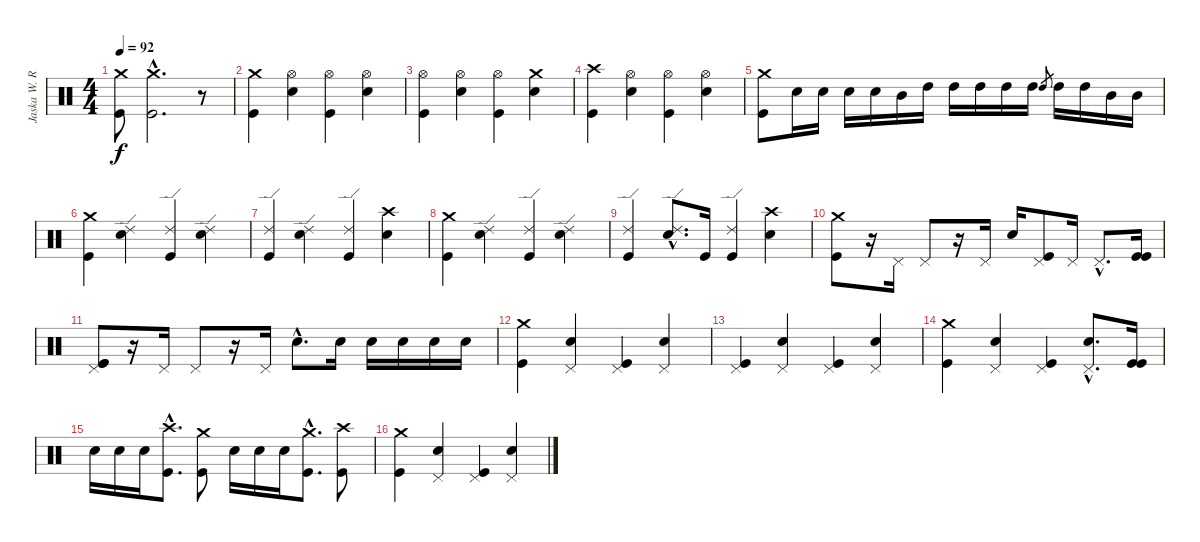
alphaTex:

\track ("Jaska W. Raatikainen" "Jaska W. R") {instrument percussion}
\staff {score}
\articulation defaults
\ts (4 4)
\tempo 92
\clef neutral
\ks c
("Crash medium (hit)" "Kick (hit)").8{dy f} ("Crash medium (hit)"{hac} "Kick (hit)"{hac}).2{d} r.8 |
("Crash medium (hit)" "Kick (hit)").4 ("Hi-Hat (open)" "Snare (hit) 2").4 ("Hi-Hat (open)" "Kick (hit)").4 ("Hi-Hat (open)" "Snare (hit) 2").4 |
("Hi-Hat (open)" "Kick (hit)").4 ("Hi-Hat (open)" "Snare (hit) 2").4 ("Hi-Hat (open)" "Kick (hit)").4 ("Crash medium (hit)" "Snare (hit) 2").4 |
("Crash high (hit)" "Kick (hit)").4 ("Hi-Hat (open)" "Snare (hit) 2").4 ("Hi-Hat (open)" "Kick (hit)").4 ("Hi-Hat (open)" "Snare (hit) 2").4 |
("Crash medium (hit)" "Kick (hit)").8 "Snare (hit) 2".16 "Snare (hit) 2".16 "Snare (hit) 2".16 "Snare (hit) 2".16 "Mid Tom (hit)".16 "High Tom (hit)".16 "High Tom (hit)".16 "High Tom (hit)".16 "High Tom (hit)".16 "High Tom (hit)".16 "High Tom (hit)".8{gr} "High Tom (hit)".16 "High Tom (hit)".16 "Mid Tom (hit)".16 "Mid Tom (hit)".16 |
("Crash medium (hit)" "Kick (hit)").4 ("Ride (edge) 2" "Snare (hit) 2").4 ("Ride (edge) 2" "Kick (hit)").4 ("Ride (edge) 2" "Snare (hit) 2").4 |
("Ride (edge) 2" "Kick (hit)").4 ("Ride (edge) 2" "Snare (hit) 2").4 ("Ride (edge) 2" "Kick (hit)").4 ("Crash high (hit)" "Snare (hit) 2").4 |
("Crash medium (hit)" "Kick (hit)").4 ("Ride (edge) 2" "Snare (hit) 2").4 ("Ride (edge) 2" "Kick (hit)").4 ("Ride (edge) 2" "Snare (hit) 2").4 |
("Ride (edge) 2" "Kick (hit)").4 ("Ride (edge) 2"{hac} "Snare (hit) 2"{hac}).8{d} "Kick (hit)".16 ("Ride (edge) 2" "Kick (hit)").4 ("Crash high (hit)" "Snare (hit) 2").4 |
("Crash medium (hit)" "Kick (hit)").8 r.16 "Pedal Hi-Hat (hit)".16 "Pedal Hi-Hat (hit)".8 r.16 "Pedal Hi-Hat (hit)".16 "Snare (hit) 2".16 ("Pedal Hi-Hat (hit)" "Kick (hit)").8 "Pedal Hi-Hat (hit)".16 "Pedal Hi-Hat (hit)"{hac}.8{d} ("Kick (hit)" "Kick (hit)").16 |
("Pedal Hi-Hat (hit)" "Kick (hit)" "Kick (hit)").8 r.16 "Pedal Hi-Hat (hit)".16 "Pedal Hi-Hat (hit)".8 r.16 "Pedal Hi-Hat (hit)".16 "Snare (hit) 2"{hac}.8{d} "Snare (hit) 2".16 "Snare (hit) 2".16 "Snare (hit) 2".16 "Snare (hit) 2".16 "Snare (hit) 2".16 |
("Crash medium (hit)" "Kick (hit)").4 ("Pedal Hi-Hat (hit)" "Snare (hit) 2").4 ("Pedal Hi-Hat (hit)" "Kick (hit)").4 ("Pedal Hi-Hat (hit)" "Snare (hit) 2").4 |
("Pedal Hi-Hat (hit)" "Kick (hit)").4 ("Pedal Hi-Hat (hit)" "Snare (hit) 2").4 ("Pedal Hi-Hat (hit)" "Kick (hit)").4 ("Pedal Hi-Hat (hit)" "Snare (hit) 2").4 |
("Crash medium (hit)" "Kick (hit)").4 ("Pedal Hi-Hat (hit)" "Snare (hit) 2").4 ("Pedal Hi-Hat (hit)" "Kick (hit)").4 ("Pedal Hi-Hat (hit)"{hac} "Snare (hit) 2"{hac}).8{d} ("Kick (hit)" "Kick (hit)").16 |
"Snare (hit) 2".16 "Snare (hit) 2".16 "Snare (hit) 2".16 ("Crash high (hit)"{hac} "Kick (hit)"{hac}).8{d} ("Crash medium (hit)" "Kick (hit)").8 "Snare (hit) 2".16 "Snare (hit) 2".16 "Snare (hit) 2".16 ("Crash medium (hit)"{hac} "Kick (hit)"{hac}).8{d} ("Crash high (hit)" "Kick (hit)").8 |
("Crash medium (hit)" "Kick (hit)").4 ("Pedal Hi-Hat (hit)" "Snare (hit) 2").4 ("Pedal Hi-Hat (hit)" "Kick (hit)").4 ("Pedal Hi-Hat (hit)" "Snare (hit) 2").4
